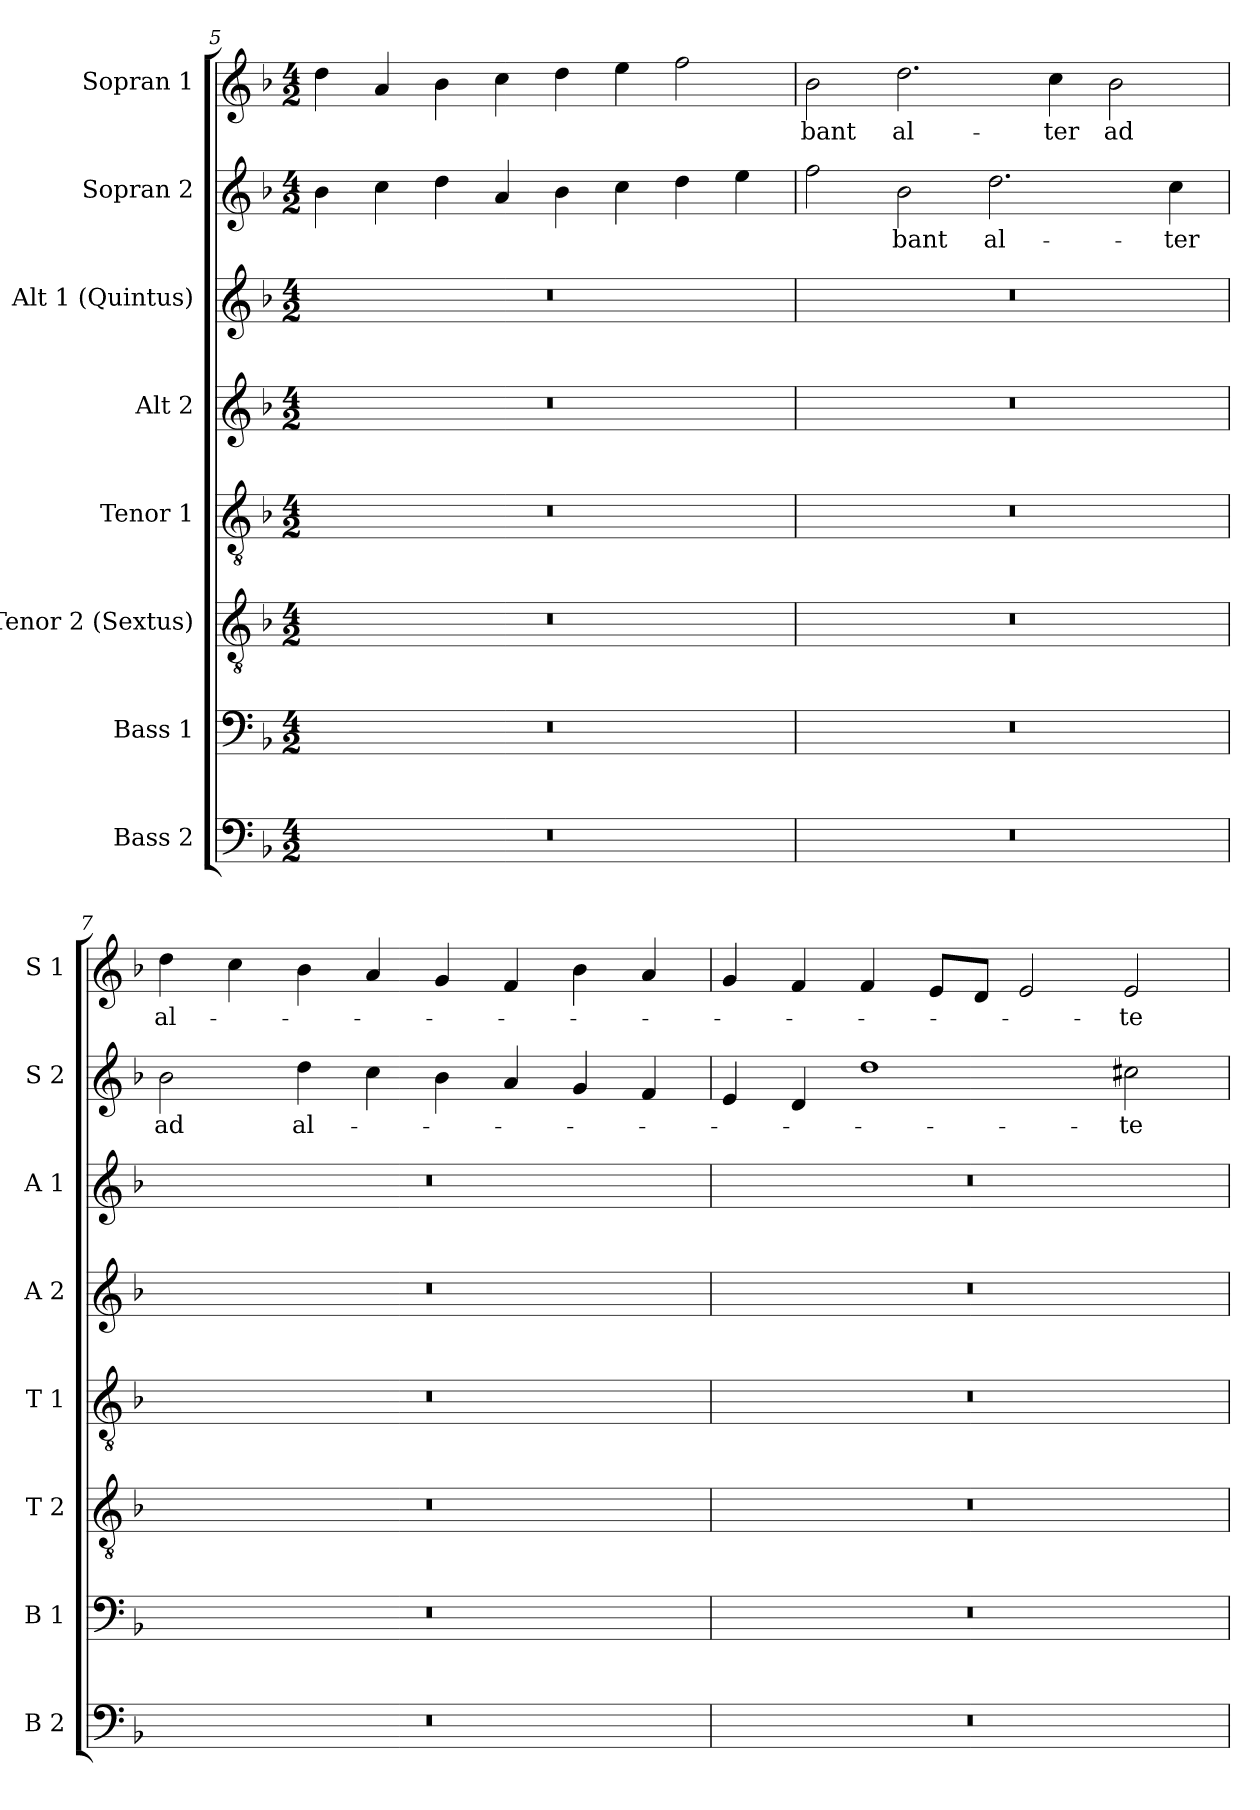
**kern	**kern	**kern	**kern	**kern	**kern	**kern	**text	**kern	**text
*part8	*part7	*part6	*part5	*part4	*part3	*part2	*part2	*part1	*part1
*staff8	*staff7	*staff6	*staff5	*staff4	*staff3	*staff2	*staff2	*staff1	*staff1
*I"Bass 2	*I"Bass 1	*I"Tenor 2 (Sextus)	*I"Tenor 1	*I"Alt 2	*I"Alt 1 (Quintus)	*I"Sopran 2	*	*I"Sopran 1	*
*I'B 2	*I'B 1	*I'T 2	*I'T 1	*I'A 2	*I'A 1	*I'S 2	*	*I'S 1	*
*clefF4	*clefF4	*clefGv2	*clefGv2	*clefG2	*clefG2	*clefG2	*	*clefG2	*
*k[b-]	*k[b-]	*k[b-]	*k[b-]	*k[b-]	*k[b-]	*k[b-]	*	*k[b-]	*
*M4/2	*M4/2	*M4/2	*M4/2	*M4/2	*M4/2	*M4/2	*	*M4/2	*
=5	=5	=5	=5	=5	=5	=5	=5	=5	=5
0r	0r	0r	0r	0r	0r	4b-\	.	4dd\	.
.	.	.	.	.	.	4cc\	.	4a/	.
.	.	.	.	.	.	4dd\	.	4b-\	.
.	.	.	.	.	.	4a/	.	4cc\	.
.	.	.	.	.	.	4b-\	.	4dd\	.
.	.	.	.	.	.	4cc\	.	4ee\	.
.	.	.	.	.	.	4dd\	.	2ff\	.
.	.	.	.	.	.	4ee\	.	.	.
=6	=6	=6	=6	=6	=6	=6	=6	=6	=6
0r	0r	0r	0r	0r	0r	2ff\	.	2b-\	-bant
.	.	.	.	.	.	2b-\	-bant	2.dd\	al-
.	.	.	.	.	.	2.dd\	al-	.	.
.	.	.	.	.	.	.	.	4cc\	-ter
.	.	.	.	.	.	.	.	2b-\	ad
.	.	.	.	.	.	4cc\	-ter	.	.
!!LO:LB:g=z
=7	=7	=7	=7	=7	=7	=7	=7	=7	=7
0r	0r	0r	0r	0r	0r	2b-\	ad	4dd\	al-
.	.	.	.	.	.	.	.	4cc\	.
.	.	.	.	.	.	4dd\	al-	4b-\	.
.	.	.	.	.	.	4cc\	.	4a/	.
.	.	.	.	.	.	4b-\	.	4g/	.
.	.	.	.	.	.	4a/	.	4f/	.
.	.	.	.	.	.	4g/	.	4b-\	.
.	.	.	.	.	.	4f/	.	4a/	.
=8	=8	=8	=8	=8	=8	=8	=8	=8	=8
0r	0r	0r	0r	0r	0r	4e/	.	4g/	.
.	.	.	.	.	.	4d/	.	4f/	.
.	.	.	.	.	.	1dd	.	4f/	.
.	.	.	.	.	.	.	.	8e/L	.
.	.	.	.	.	.	.	.	8d/J	.
.	.	.	.	.	.	.	.	2e/	.
.	.	.	.	.	.	2cc#X\	te-	2e/	-te-
=	=	=	=	=	=	=	=	=	=
*-	*-	*-	*-	*-	*-	*-	*-	*-	*-
